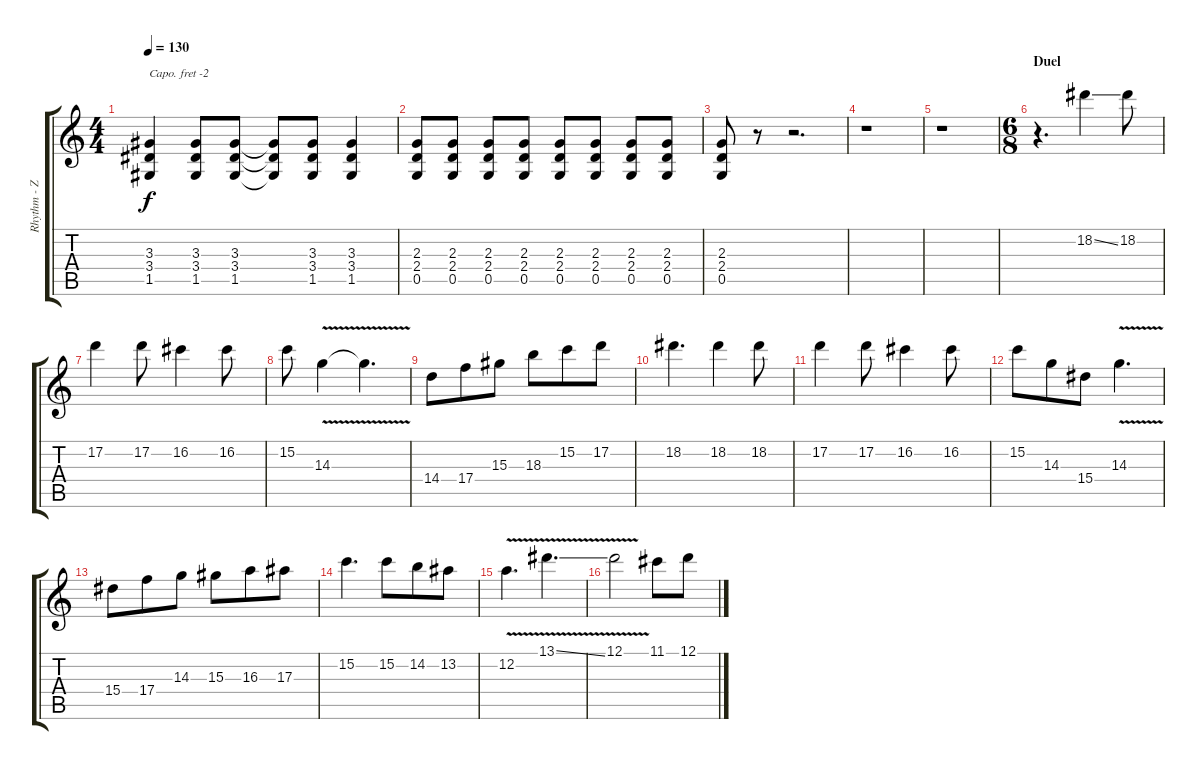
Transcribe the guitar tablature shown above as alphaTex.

\track ("Rhythm - Zacky Vengeance" "Rhythm - Z") {instrument distortionguitar}
\staff {score tabs}
\capo -2
\tuning (E4 B3 G3 D3 A2 D2) {hide}
\ts (4 4)
\tempo 130
\clef g2
\ks c
(3.3 3.4 1.5).4{dy f} (3.3 3.4 1.5).8 (3.3 3.4 1.5).8 (3.3{t} 3.4{t} 1.5{t}).8 (3.3 3.4 1.5).8 (3.3 3.4 1.5).4 |
(2.3 2.4 0.5).8 (2.3 2.4 0.5).8 (2.3 2.4 0.5).8 (2.3 2.4 0.5).8 (2.3 2.4 0.5).8 (2.3 2.4 0.5).8 (2.3 2.4 0.5).8 (2.3 2.4 0.5).8 |
(2.3 2.4 0.5).8 r.8 r.2{d} |
r.1 |
r.1 |
\ts (6 8)
\section ("" "Duel")
r.4{d} 18.2{ss}.4 18.2.8 |
17.2.4 17.2.8 16.2.4 16.2.8 |
15.2.8 14.3{v}.4 14.3{t}.4{d} |
14.4.8 17.4.8 15.3.8 18.3.8 15.2.8 17.2.8 |
18.2.4{d} 18.2.4 18.2.8 |
17.2.4 17.2.8 16.2.4 16.2.8 |
15.2.8 14.3.8 15.4.8 14.3{v}.4{d} |
15.4.8 17.4.8 14.3.8 15.3.8 16.3.8 17.3.8 |
15.2.4{d} 15.2.8 14.2.8 13.2.8 |
12.2{v}.4{d} 13.1{v ss}.4{d} |
12.1{v}.2 11.1.8 12.1.8
